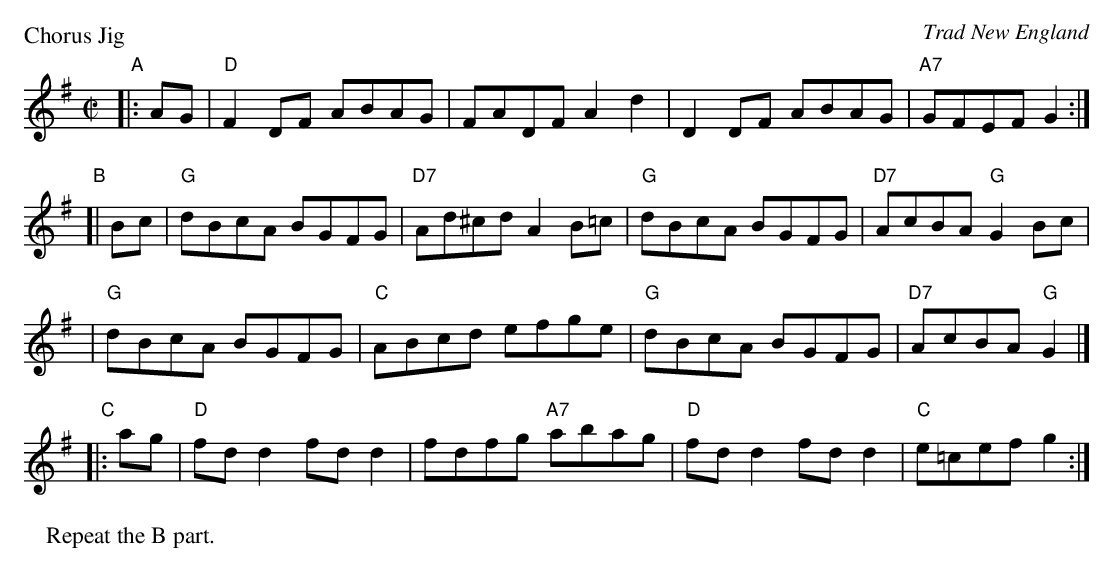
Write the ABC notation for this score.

X:1
P: Chorus Jig
O: Trad New England
M: C|
L: 1/8
K: DMix
"A"|: AG | "D"F2DF ABAG |     FADF     A2d2 |    D2DF ABAG | "A7"GFEF    G2  :|
"B"[| Bc | "G"dBcA BGFG | "D7"Ad^cd    A2B=c| "G"dBcA BGFG | "D7"AcBA "G"G2Bc |
         | "G"dBcA BGFG |  "C"ABcd     efge | "G"dBcA BGFG | "D7"AcBA "G"G2  |]
"C"|: ag | "D"fdd2 fdd2 |     fdfg "A7"abag | "D"fdd2 fdd2 | "C"e=cef    g2  :|
P: Repeat the B part.
